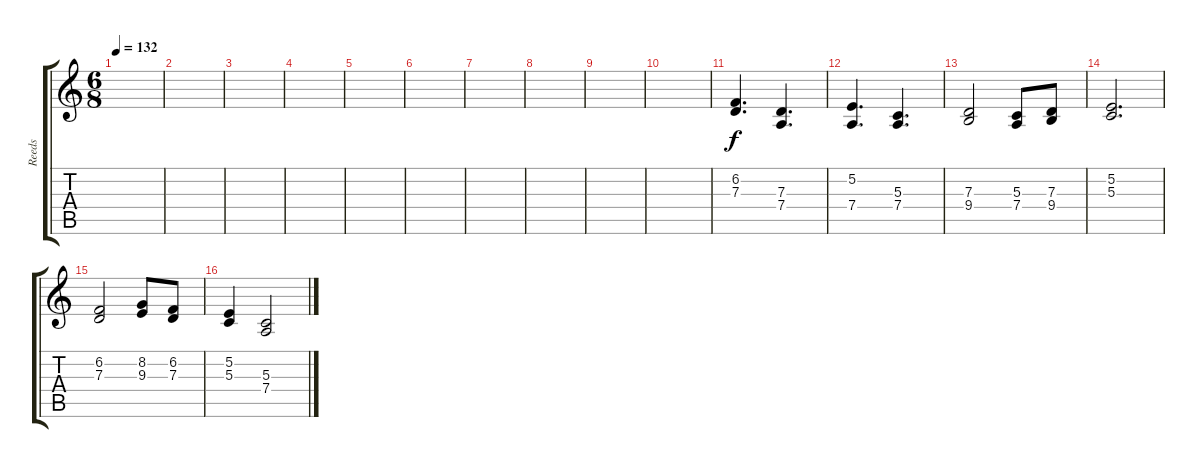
\track ("Reeds" "Reeds") {instrument oboe}
\staff {score tabs}
\tuning (E4 B3 G3 D3 A2 D2) {hide}
\ts (6 8)
\tempo 132
\clef g2
\ks aminor
|
|
|
|
|
|
|
|
|
|
(6.2 7.3).4{d} (7.3 7.4).4{d} |
(5.2 7.4).4{d} (5.3 7.4).4{d} |
(7.3 9.4).2 (5.3 7.4).8 (7.3 9.4).8 |
(5.2 5.3).2{d} |
(6.2 7.3).2 (8.2 9.3).8 (6.2 7.3).8 |
(5.2 5.3).4 (5.3 7.4).2
